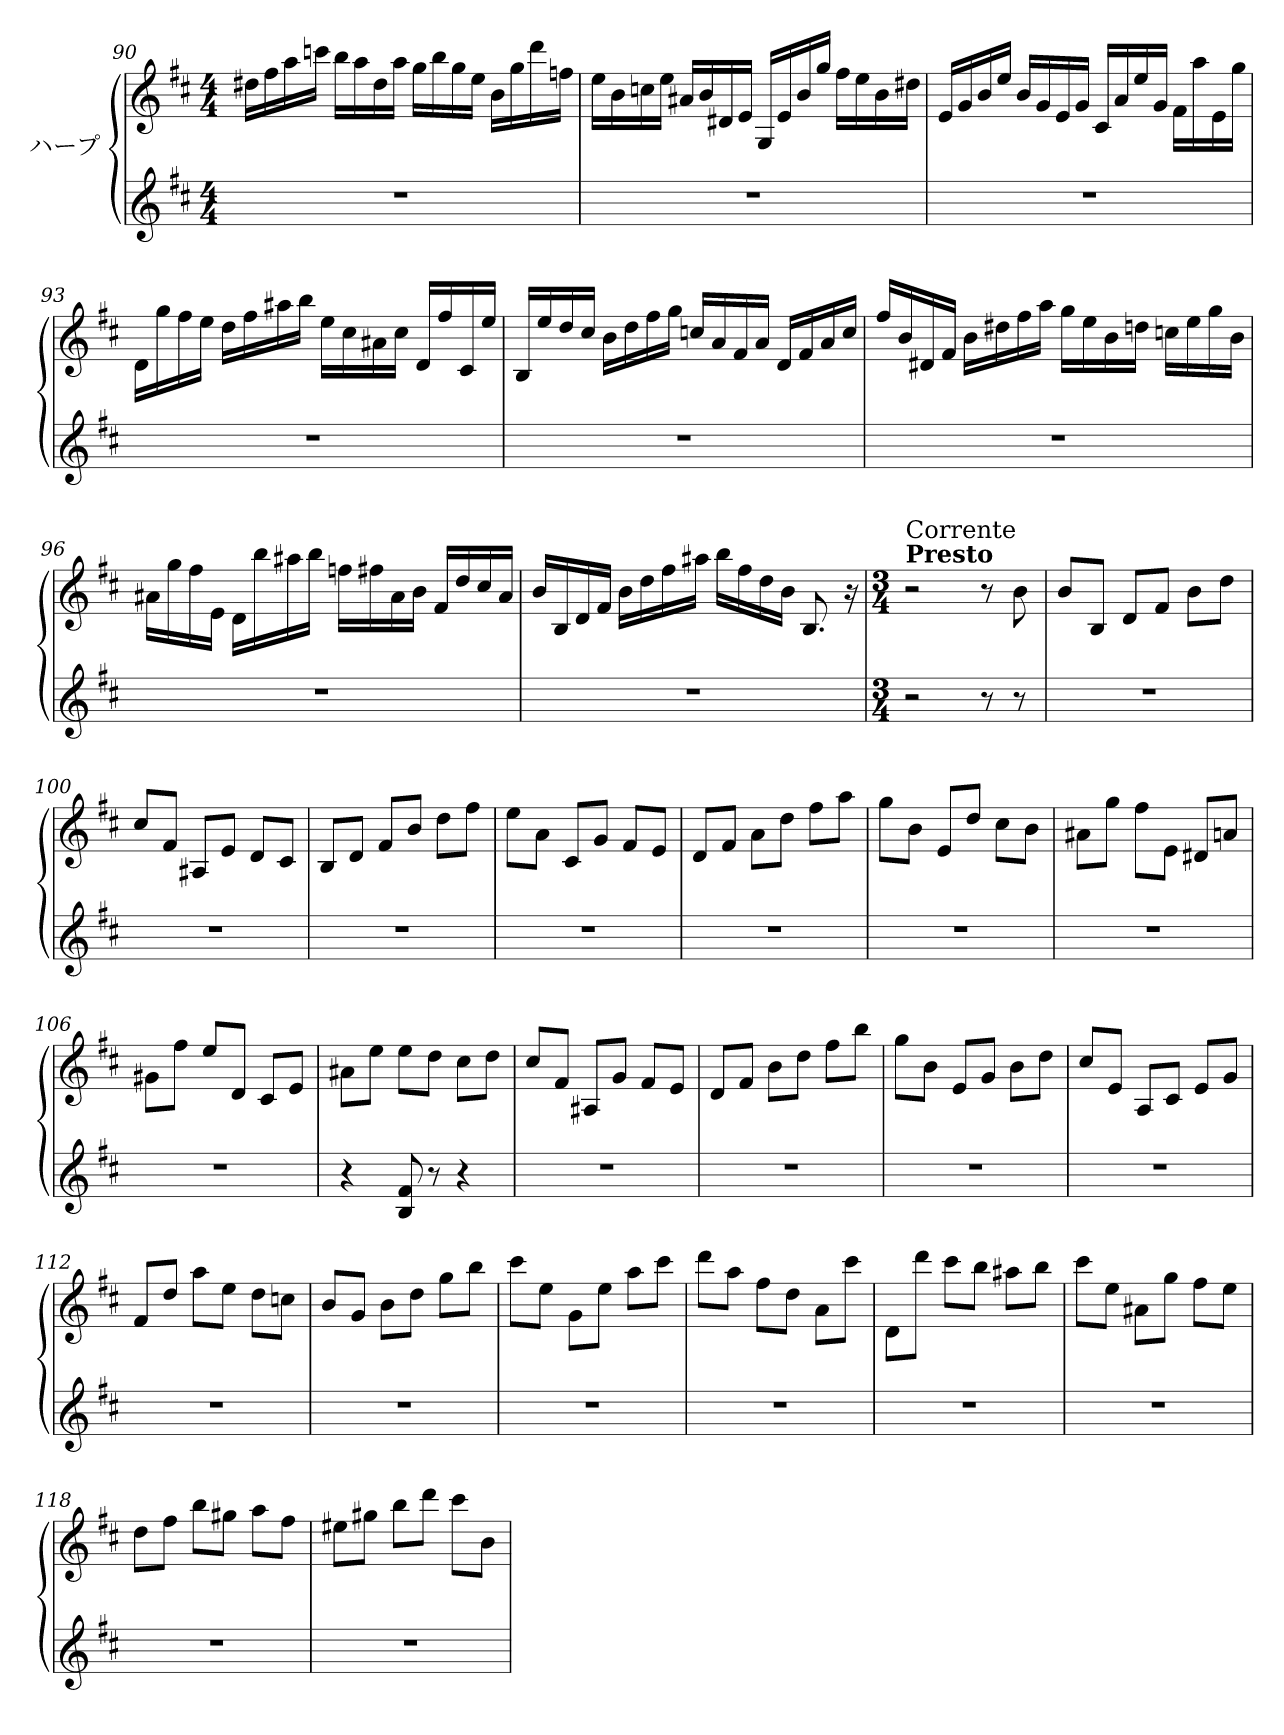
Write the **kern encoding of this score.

**kern	**kern
*part1	*part1
*staff2	*staff1
*I"ハープ	*
!!LO:LB:g=z
*clefG2	*clefG2
*k[f#c#]	*k[f#c#]
*M4/4	*M4/4
=90	=90
1r	16dd#X\LL
.	16ff#\
.	16aa\
.	16cccn\JJ
.	16bb\LL
.	16aa\
.	16dd#\
.	16aa\JJ
.	16gg\LL
.	16bb\
.	16gg\
.	16ee\JJ
.	16b\LL
.	16gg\
.	16ddd\
.	16ffn\JJ
=91	=91
1r	16ee\LL
.	16b\
.	16ccn\
.	16ee\JJ
.	16a#X/LL
.	16b/
.	16d#X/
.	16e/JJ
.	16G/LL
.	16e/
.	16b/
.	16gg/JJ
.	16ff#\LL
.	16ee\
.	16b\
.	16dd#X\JJ
!!LO:LB:g=z
=92	=92
1r	16e/LL
.	16g/
.	16b/
.	16ee/JJ
.	16b/LL
.	16g/
.	16e/
.	16g/JJ
.	16c#/LL
.	16a/
.	16ee/
.	16g/JJ
.	16f#\LL
.	16aa\
.	16e\
.	16gg\JJ
=93	=93
1r	16d\LL
.	16gg\
.	16ff#\
.	16ee\JJ
.	16dd\LL
.	16ff#\
.	16aa#X\
.	16bb\JJ
.	16ee\LL
.	16cc#\
.	16a#X\
.	16cc#\JJ
.	16d/LL
.	16ff#/
.	16c#/
.	16ee/JJ
!!LO:LB:g=z
=94	=94
1r	16B/LL
.	16ee/
.	16dd/
.	16cc#/JJ
.	16b\LL
.	16dd\
.	16ff#\
.	16gg\JJ
.	16ccn/LL
.	16a/
.	16f#/
.	16a/JJ
.	16d/LL
.	16f#/
.	16a/
.	16cc/JJ
=95	=95
1r	16ff#/LL
.	16b/
.	16d#X/
.	16f#/JJ
.	16b\LL
.	16dd#X\
.	16ff#\
.	16aa\JJ
.	16gg\LL
.	16ee\
.	16b\
.	16ddn\JJ
.	16ccn\LL
.	16ee\
.	16gg\
.	16b\JJ
!!LO:LB:g=z
=96	=96
1r	16a#X\LL
.	16gg\
.	16ff#\
.	16e\JJ
.	16d\LL
.	16bb\
.	16aa#X\
.	16bb\JJ
.	16ffn\LL
.	16ff#X\
.	16a#\
.	16b\JJ
.	16f#/LL
.	16dd/
.	16cc#/
.	16a#/JJ
=97	=97
1r	16b/LL
.	16B/
.	16d/
.	16f#/JJ
.	16b\LL
.	16dd\
.	16ff#\
.	16aa#X\JJ
.	16bb\LL
.	16ff#\
.	16dd\
.	16b\JJ
.	8.B/
.	16r
!!LO:PB:g=z
=98	=98
*M3/4	*M3/4
!	!LO:TX:a:B:t=Presto
!	!LO:TX:a:t=Corrente
2r	2r
8r	8r
8r	8b\
=99	=99
2.r	8b/L
.	8B/J
.	8d/L
.	8f#/J
.	8b\L
.	8dd\J
=100	=100
2.r	8cc#/L
.	8f#/J
.	8A#X/L
.	8e/J
.	8d/L
.	8c#/J
=101	=101
2.r	8B/L
.	8d/J
.	8f#/L
.	8b/J
.	8dd\L
.	8ff#\J
=102	=102
2.r	8ee\L
.	8a\J
.	8c#/L
.	8g/J
.	8f#/L
.	8e/J
=103	=103
2.r	8d/L
.	8f#/J
.	8a\L
.	8dd\J
.	8ff#\L
.	8aa\J
=104	=104
2.r	8gg\L
.	8b\J
.	8e/L
.	8dd/J
.	8cc#\L
.	8b\J
!!LO:LB:g=z
=105	=105
2.r	8a#X\L
.	8gg\J
.	8ff#\L
.	8e\J
.	8d#X/L
.	8an/J
=106	=106
2.r	8g#X\L
.	8ff#\J
.	8ee/L
.	8d/J
.	8c#/L
.	8e/J
=107	=107
4r	8a#X\L
.	8ee\J
8B/ 8f#/	8ee\L
8r	8dd\J
4r	8cc#\L
.	8dd\J
=108	=108
2.r	8cc#/L
.	8f#/J
.	8A#X/L
.	8g/J
.	8f#/L
.	8e/J
=109	=109
2.r	8d/L
.	8f#/J
.	8b\L
.	8dd\J
.	8ff#\L
.	8bb\J
=110	=110
2.r	8gg\L
.	8b\J
.	8e/L
.	8g/J
.	8b\L
.	8dd\J
!!LO:LB:g=z
=111	=111
2.r	8cc#/L
.	8e/J
.	8A/L
.	8c#/J
.	8e/L
.	8g/J
=112	=112
2.r	8f#/L
.	8dd/J
.	8aa\L
.	8ee\J
.	8dd\L
.	8ccn\J
=113	=113
2.r	8b/L
.	8g/J
.	8b\L
.	8dd\J
.	8gg\L
.	8bb\J
=114	=114
2.r	8ccc#\L
.	8ee\J
.	8g\L
.	8ee\J
.	8aa\L
.	8ccc#\J
=115	=115
2.r	8ddd\L
.	8aa\J
.	8ff#\L
.	8dd\J
.	8a\L
.	8ccc#\J
=116	=116
2.r	8d\L
.	8ddd\J
.	8ccc#\L
.	8bb\J
.	8aa#X\L
.	8bb\J
!!LO:LB:g=z
=117	=117
2.r	8ccc#\L
.	8ee\J
.	8a#X\L
.	8gg\J
.	8ff#\L
.	8ee\J
=118	=118
2.r	8dd\L
.	8ff#\J
.	8bb\L
.	8gg#X\J
.	8aa\L
.	8ff#\J
=119	=119
2.r	8ee#X\L
.	8gg#X\J
.	8bb\L
.	8ddd\J
.	8ccc#\L
.	8b\J
=	=
*-	*-
